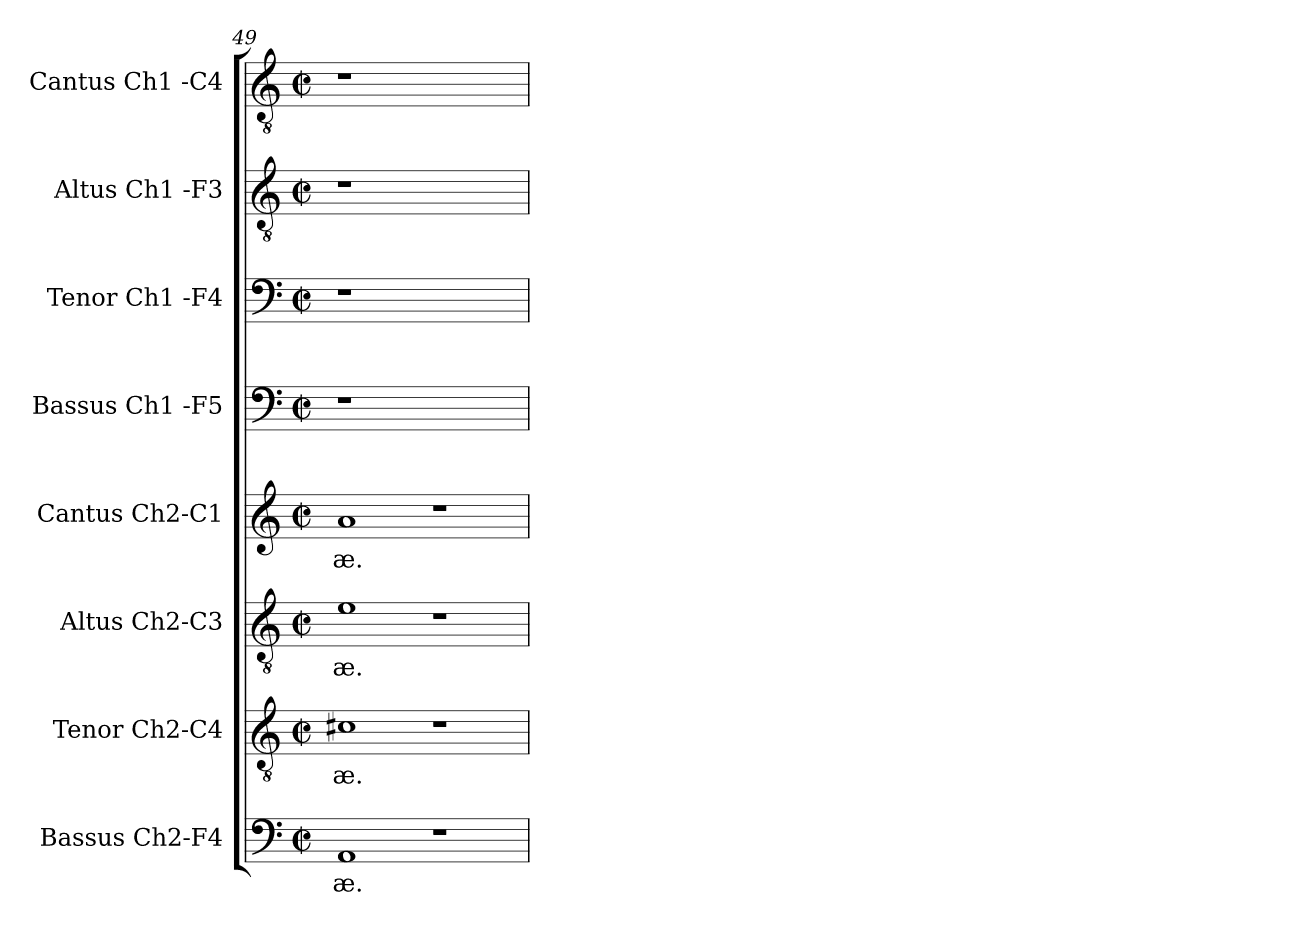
**kern	**text	**kern	**text	**kern	**text	**kern	**text	**kern	**kern	**kern	**kern
*part8	*part8	*part7	*part7	*part6	*part6	*part5	*part5	*part4	*part3	*part2	*part1
*staff8	*staff8	*staff7	*staff7	*staff6	*staff6	*staff5	*staff5	*staff4	*staff3	*staff2	*staff1
*I"Bassus Ch2-F4	*	*I"Tenor Ch2-C4	*	*I"Altus Ch2-C3	*	*I"Cantus Ch2-C1	*	*I"Bassus Ch1 -F5	*I"Tenor Ch1 -F4	*I"Altus Ch1 -F3	*I"Cantus Ch1 -C4
*I'B2	*	*I'T2	*	*I'A2	*	*I'C2	*	*I'B1	*I'T1	*I'A1	*I'C1
*clefF4	*	*clefGv2	*	*clefGv2	*	*clefG2	*	*clefF4	*clefF4	*clefGv2	*clefGv2
*k[]	*	*k[]	*	*k[]	*	*k[]	*	*k[]	*k[]	*k[]	*k[]
*M2/2	*	*M2/2	*	*M2/2	*	*M2/2	*	*M2/2	*M2/2	*M2/2	*M2/2
*met(c|)	*	*met(c|)	*	*met(c|)	*	*met(c|)	*	*met(c|)	*met(c|)	*met(c|)	*met(c|)
=49	=49	=49	=49	=49	=49	=49	=49	=49	=49	=49	=49
!	!LO:LY:b	!	!LO:LY:b	!	!LO:LY:b	!	!LO:LY:b	!	!	!	!
1AA	-æ.	1c#X	-æ.	1e	-æ.	1a	-æ.	1r	1r	1r	1r
1r	.	1r	.	1r	.	1r	.	1ryy	1ryy	1ryy	1ryy
=	=	=	=	=	=	=	=	=	=	=	=
*-	*-	*-	*-	*-	*-	*-	*-	*-	*-	*-	*-
